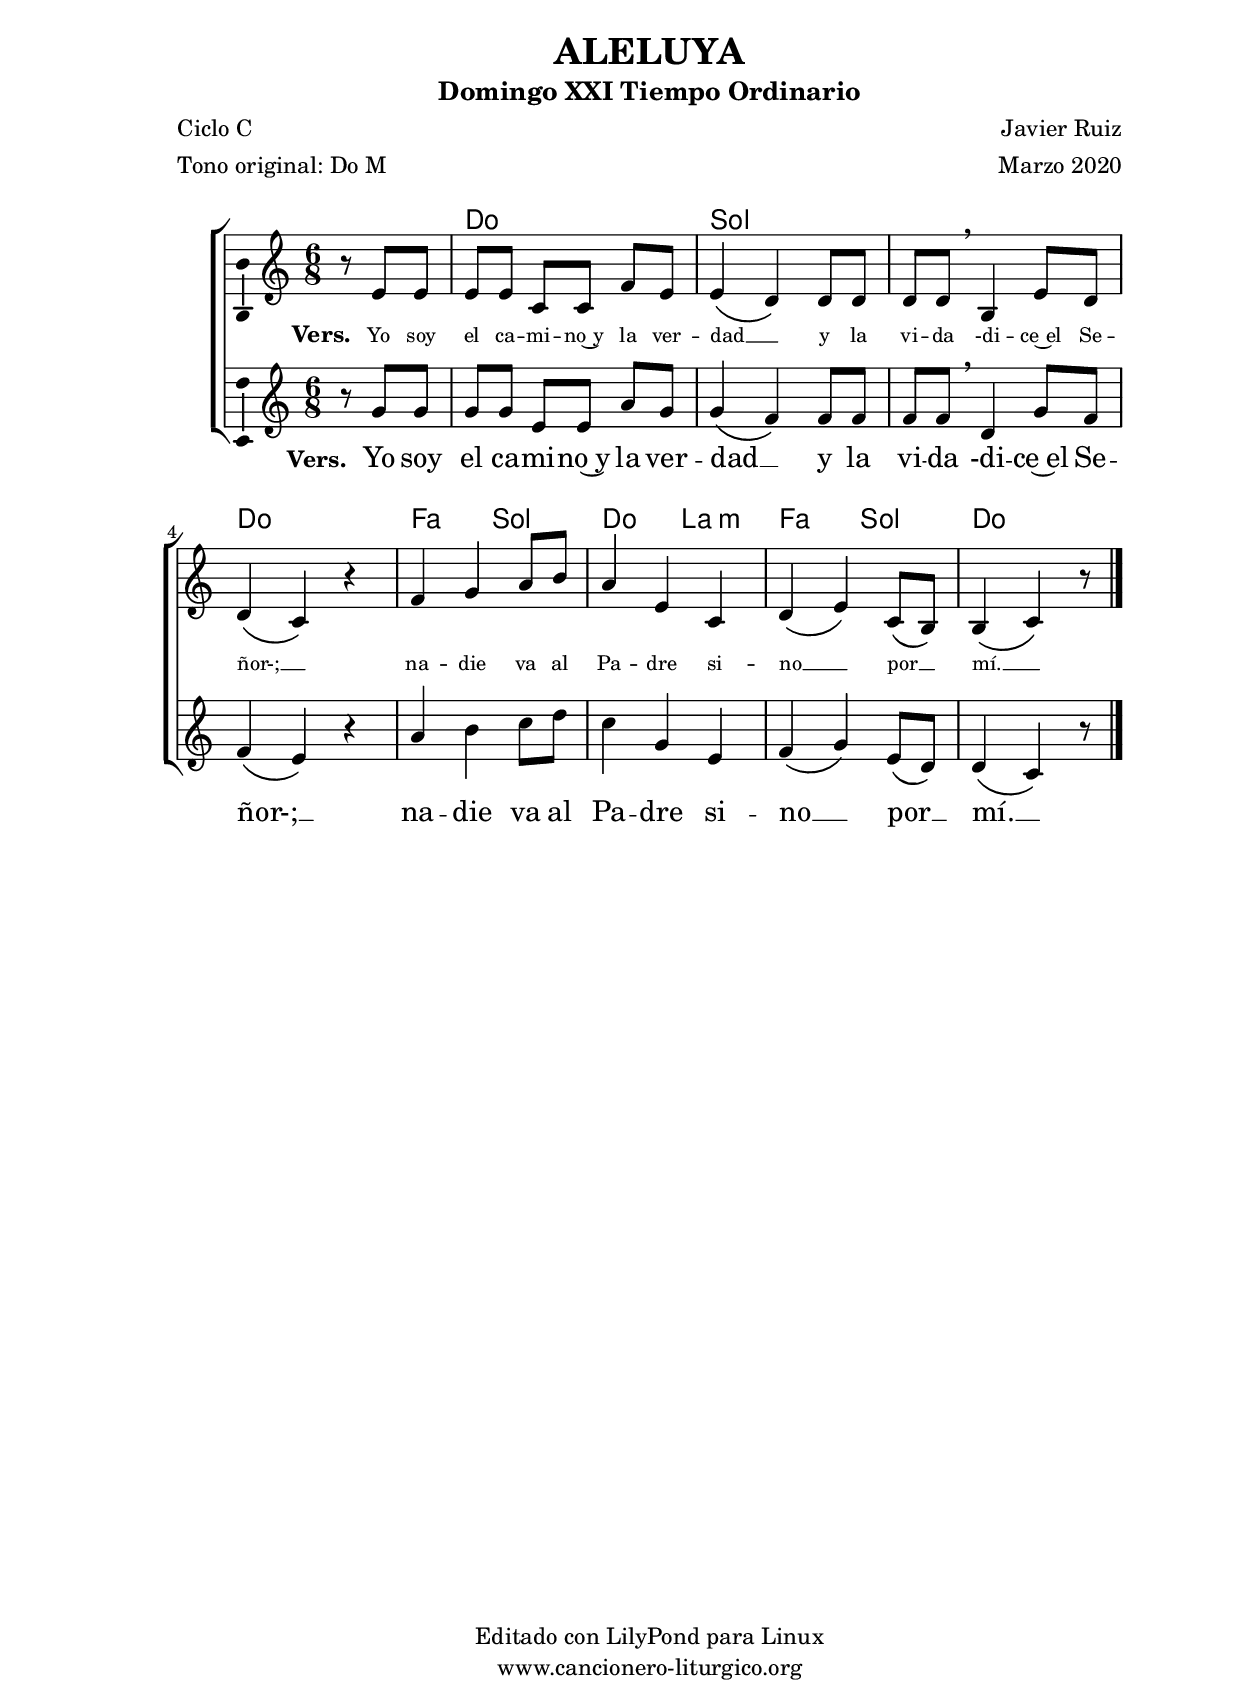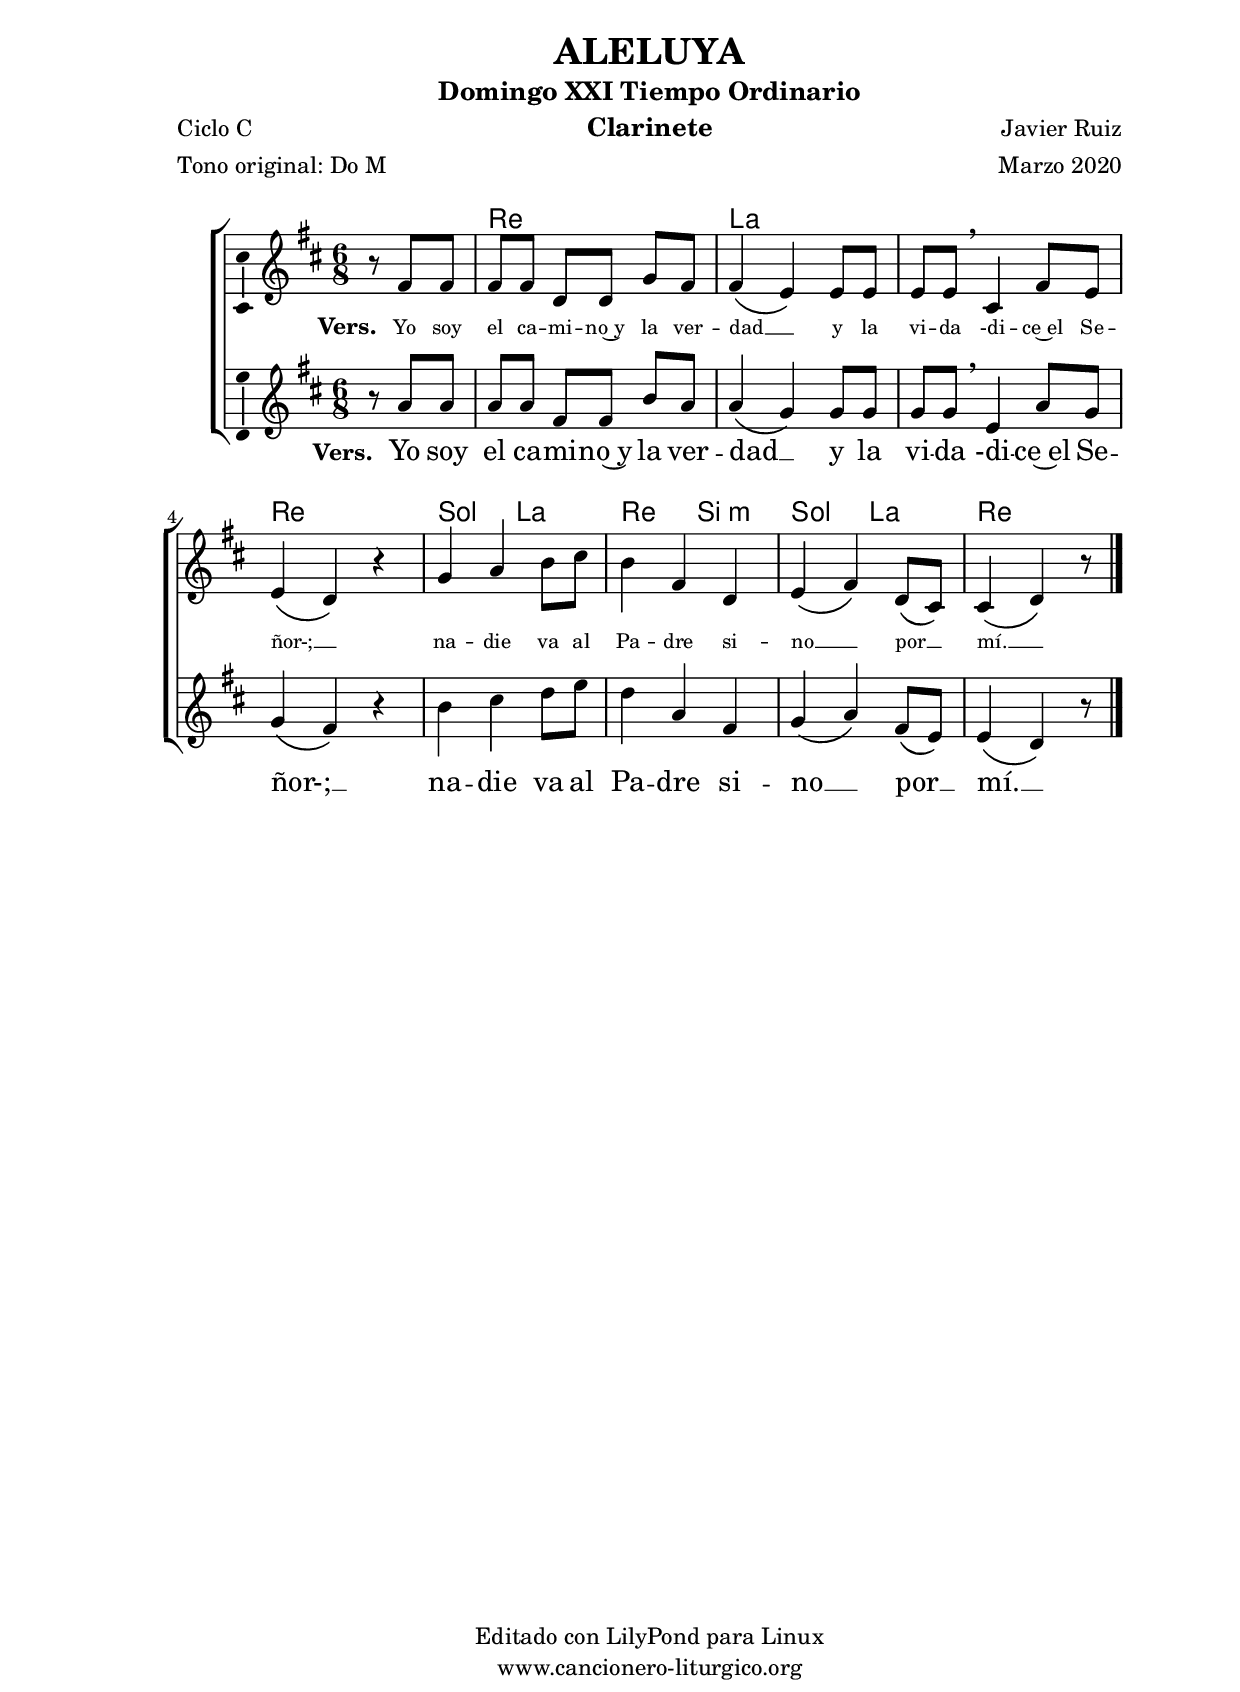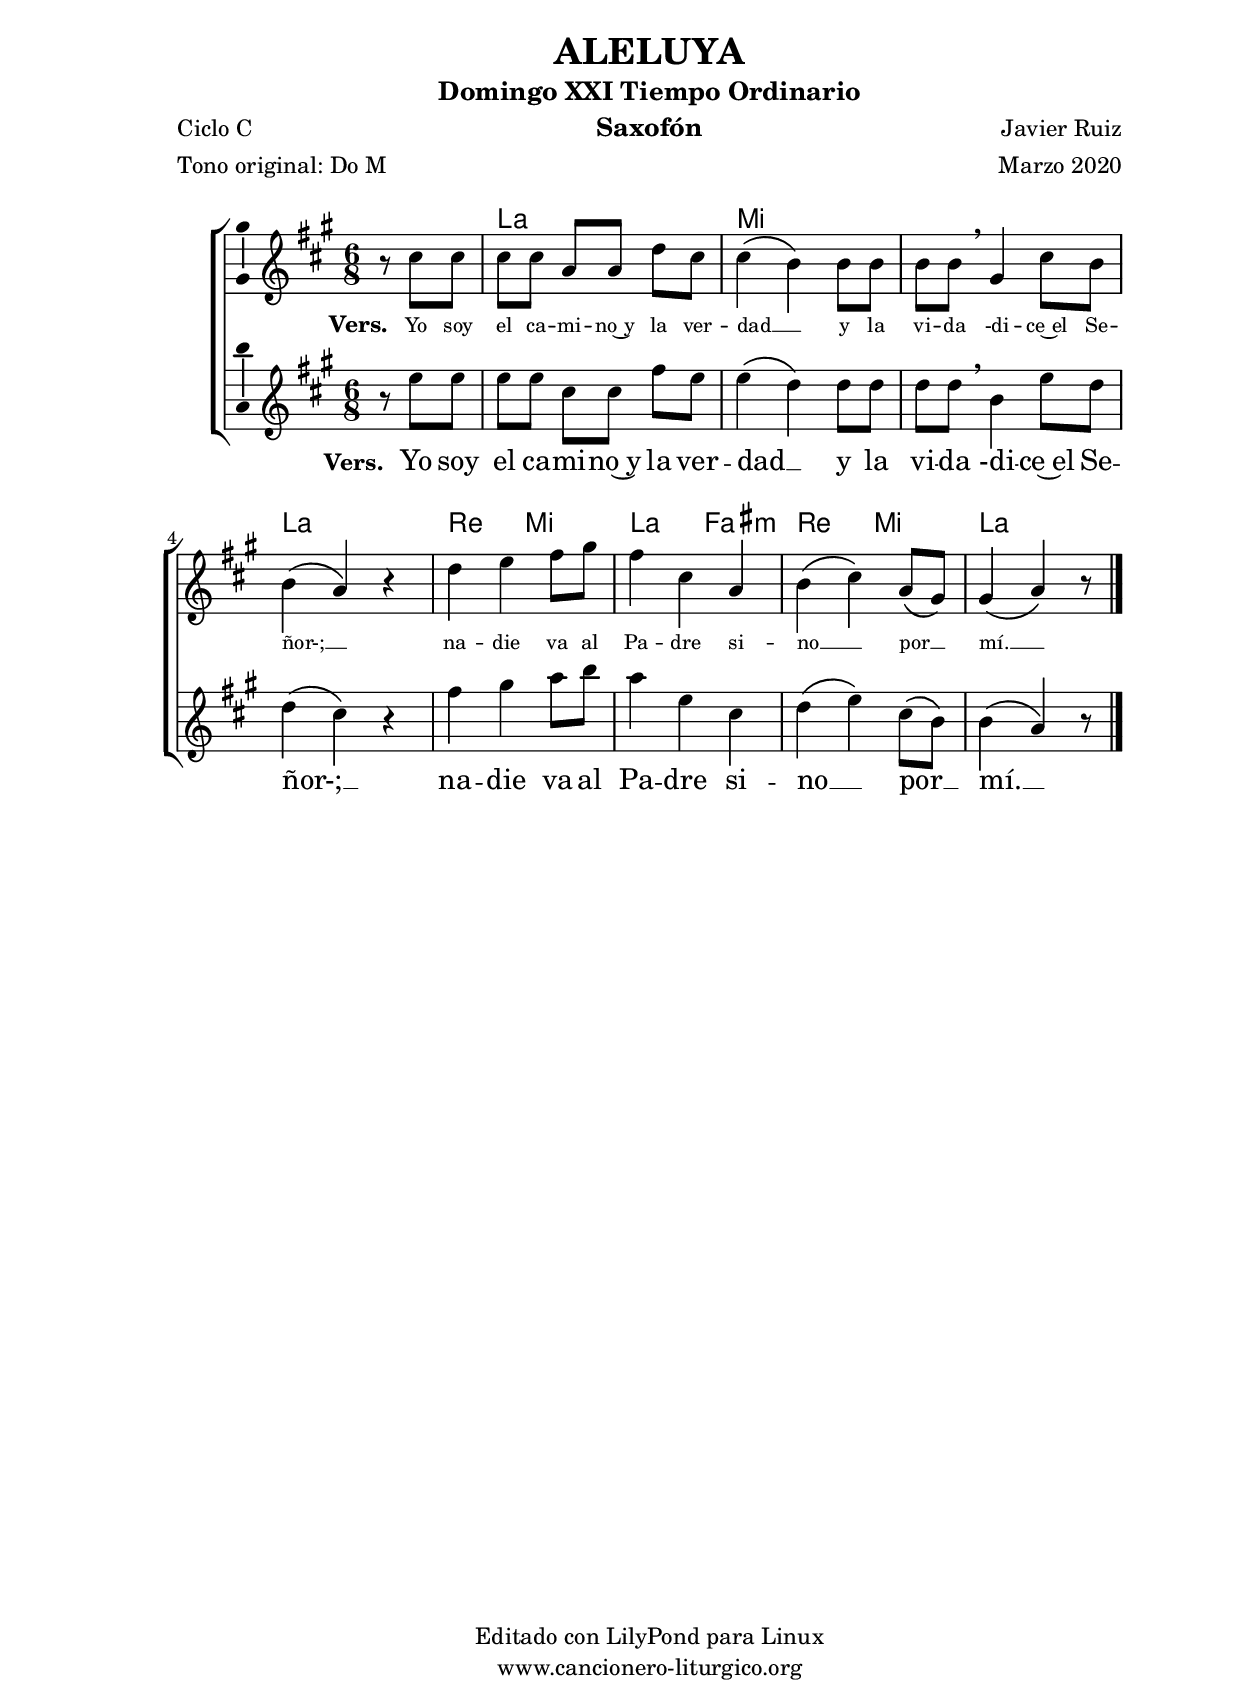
%
%para convertir .midi en .wav:
%timidity filename.midi -Ow -o finename.wav
%
%
%Para convertir de .wav a .mp3:
%lame -h -m j filename.wav
%
%
%para escuchar el midi:
%timidity nombrefichero.midi
%


%versión de lilypond para la que se ha escrito esta partitura:
\version "2.16.0"

	%Tamaño papel
	#(set-default-paper-size "a4")
	%Tamaño partitura
	#(set-global-staff-size 20)
	%No responde al pulsar sobre una nota
	#(ly:set-option 'point-and-click #f)

%parámetros del encabezamiento:
\header {
	title = "ALELUYA"
	subtitle = "Domingo XXI Tiempo Ordinario"
	composer = "Javier Ruiz"
	poet = "Ciclo C"
	meter = "Tono original: Do M"
	arranger = "Marzo 2020"
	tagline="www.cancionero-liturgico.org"
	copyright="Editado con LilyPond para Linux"
	tiempo = "Ordinario"
	usos = "Aleluya"
	letra = "Aleluya. Yo soy el camino y la verdad y la vida -dice el Señor-; nadie va al Padre sino por mí."
	}

%parámetros asociados al papel:
\paper  {
	oddHeaderMarkup = \markup {\fill-line { \on-the-fly #not-first-page \fromproperty #'header:title \on-the-fly #not-first-page \fromproperty #'header:composer }}
	evenHeaderMarkup = \markup {\fill-line { \fromproperty #'header:composer \fromproperty #'header:title }}
	#(set-paper-size "a4")
	print-page-number = ##f
	first-page-number = 1
	print-first-page-number = ##f
%	head-separation = 3.0 \cm
	top-margin = 1.5 \cm
%	top-margin = 2.0 \cm
%%%	bottom-margin = 0.5\cm
	bottom-margin = 0.2\cm
	left-margin = 3.0 \cm
	line-width = 16.0 \cm 
	indent = 8\mm
	interscoreline = 2.\mm
	between-system-space = 15\mm
%	para que las partituras no llenen la hoja:
	ragged-bottom = ##t
%	idem para la última hoja:
	ragged-last-bottom = ##f
%	para que las partituras llenen el ancho del papel:
	ragged-last = ##f
	after-title-space = 2.5 \cm
%page-count=2
system-count=2

	%Flexible Vertical Spacing
%	markup-markup-spacing =
%	#'((basic-distance . 15) (minimum-distance . 15) (padding . 3))
	markup-system-spacing =
	#'((basic-distance . 15) (minimum-distance . 15) (padding . 3))
	system-system-spacing =
	#'((basic-distance . 15) (minimum-distance . 15) (padding . 3))
	score-system-spacing =
	#'((basic-distance . 15) (minimum-distance . 15) (padding . 5))
%	top-system-spacing = % header
%	#'((basic-distance . 8) (minimum-distance . 0) (padding . 0))
%	top-markup-spacing =
%	#'((basic-distance . 20) (minimum-distance . 20) (padding . 0))
	last-bottom-spacing = % footer
	#'((basic-distance . 5) (minimum-distance . 5) (padding . 0))
%	score-markup-spacing =
%	#'((basic-distance . 16) (minimum-distance . 13) (padding . 0))

	}


%parámetros que afectan a toda la partitura:
global =  {
	%clave de sol (G):
	\clef G
	%armadura:
%	\transpose ees f
	\key c \major
	\tempo 4.=60
	\set Score.tempoHideNote = ##t
	}


acordes = {
	\italianChords
	\chordmode {
%	\transpose ees f
{

s4.
c4. c g g g g c c f g c a:m f g c c4

	}
	}
}


melodiatrompeta = 
%	\transpose ees f
{

	\relative c''{
	\time 6/8

\partial4.
r4.
r2.
r8 g16 a b c d4.
r2.
r8 c16 d e f g4.
r2.
r8 c,16 b a g a4.
r2.
r8 c16 d c b c4

}
	\bar "|."
	}


melodiatres = 
%	\transpose ees f
{

	\relative c'{
	\time 6/8

\partial4.
r8 e8 e
e8 e c8 [c] f8 e
e4 \(d4\) \noBeam d8 d
d8 d \breathe b4 e8 d
d4 \(c4\) r4
f4 g4 a8 b
a4 e4 c4
d4 \(e4\) c8 \(b\)
b4 \(c4\) r8

}

	\bar "|."
	}


melodiabajo = 
%	\transpose ees f
{

	%clave de fa (F):
	\clef F

	\relative c{
	\time 6/8

\partial4.
r4.
c4 c8 c4.
g4 g8 g4.
g4 g8 g4.
c4 c8 c4.
f4 f8 g4 g8
c,4 c8 a4 a8
f'4 f8 g4 g8
c,4 c8 c4

}

	\bar "|."
	}


melodia = 
%	\transpose ees f
{

	\relative c'{
	\time 6/8

\partial4.
r8 g'8 g
g8 [g] \noBeam e [e] a8 g
g4 \(f4\) f8 [f]
f8 [f] \breathe d4 g8 [f]
f4 \(e4\) r4
a4 b c8 [d]
c4 g4 e4
f4 \(g4\) e8 \(d\)
d4 \(c4\) r8

}

	\bar "|."
	}


texto = \lyricmode {
\set stanza =#"Vers. "
Yo soy el ca -- mi -- no~y la ver -- dad __ _ y la vi -- da -di -- ce~el Se -- ñor-; __ _
na -- die va al Pa -- dre si -- no __ _ por __ _ mí. __ _
	}

textotres = \lyricmode {
\override LyricText #'font-size = #-1
\set stanza =#"Vers. "
Yo soy el ca -- mi -- no~y la ver -- dad __ _ y la vi -- da -di -- ce~el Se -- ñor-; __ _
na -- die va al Pa -- dre si -- no __ _ por __ _ mí. __ _
	}


acordesStaff = \context ChordNames = acordesStaff <<
	\set chordChanges = ##t
	\acordes
	>>

voztrompetaStaff = \context Voice = voztrompetaStaff
<<
	\override Staff.StaffSymbol #'staff-space = #(magstep -0.35)
	\set Staff.midiInstrument = #"trumpet"
	\set Staff.midiMinimumVolume = #0.4
	\set Staff.midiMaximumVolume = #0.6
	\global
	\melodiatrompeta
	>>

voztresStaff = \context Voice = voztresStaff
\with {\consists "Ambitus_engraver"}
<<
%	\override Staff.StaffSymbol #'staff-space = #(magstep -0.35)
	\set Staff.midiInstrument = #"violin"
	\set Staff.midiMinimumVolume = #0.6
	\set Staff.midiMaximumVolume = #0.8
	\global
	\relative c' \melodiatres
	>>

vozStaff = \context Voice = vozStaff
\with {\consists "Ambitus_engraver"}
<<
%	\set Staff.instrumentName = ""
%	\set Staff.shortInstrumentName = ""
%	\set Staff.midiInstrument = #"clarinet"
%	\set Staff.midiInstrument = #"cello"
	\set Staff.midiInstrument = #"flute"
%	\set Staff.midiInstrument = #"electric guitar (jazz)"
%	\set Staff.midiInstrument = #"english horn"
%	\set Staff.midiInstrument = #"violin"
%	\set Staff.midiInstrument = #"glockenspiel"
	\set Staff.midiMinimumVolume = #0.8
	\set Staff.midiMaximumVolume = #1.0
	\global
	\melodia
	>>

vozbajoStaff = \context Voice = vozbajoStaff
<<
	\override Staff.StaffSymbol #'staff-space = #(magstep -0.35)
	\set Staff.midiInstrument = #"english horn"
	\set Staff.midiMinimumVolume = #0.6
	\set Staff.midiMaximumVolume = #0.8
	\global
	\melodiabajo
	>>

textoStaff = \context Lyrics = textoStaff <<
	\lyricsto vozStaff \texto
	>>

textotresStaff = \context Lyrics = textotresStaff <<
	\lyricsto voztresStaff \textotres
	>>


\book {
	\score {
		<<
		\context ChoirStaff {
%			\override StaffGroup.SystemStartBracket #'collapse-height = #1
%			\override Score.SystemStartBar #'collapse-height = #1
			<<
			\acordesStaff
%			\voztrompetaStaff
			\voztresStaff
			\textotresStaff
			\vozStaff
			\textoStaff
%			\vozbajoStaff
			>>
			}
		>>
		\layout {
	    		\context {
				\Lyrics
				\override LyricText #'font-size = #2
				}
	   		 \context {
				\Score
				\override StaffSymbol #'staff-space = #(magstep +3)
				}
			}
		}
	\score {
		\unfoldRepeats
		<<
		\context ChoirStaff {
			<<
			\acordesStaff
			\voztrompetaStaff
			\voztresStaff
			\vozStaff
			\vozbajoStaff
			>>
			}
		>>
		\midi {
	  		\context {
	  			\Score
				tempoWholesPerMinute = #(ly:make-moment 70 4)
				}
			}
		}
	}


%Partitura para clarinete
#(define output-suffix "C")
\book {
	\header{
		instrument = "Clarinete"
		}
	\score {
		<<
		\context ChoirStaff {
%			\override StaffGroup.SystemStartBracket #'collapse-height = #1
%			\override Score.SystemStartBar #'collapse-height = #1
\transpose c d
			<<
			\acordesStaff
%			\voztrompetaStaff
			\voztresStaff
			\textotresStaff
			\vozStaff
			\textoStaff
%			\vozbajoStaff
			>>
			}
		>>
		\layout {
	    		\context {
				\Lyrics
				\override LyricText #'font-size = #2
				}
	   		 \context {
				\Score
				\override StaffSymbol #'staff-space = #(magstep +3)
				}
			}
		}
	}


%Partitura para saxofón
#(define output-suffix "S")
\book {
	\header{
		instrument = "Saxofón"
		}
	\score {
		<<
		\context ChoirStaff {
%			\override StaffGroup.SystemStartBracket #'collapse-height = #1
%			\override Score.SystemStartBar #'collapse-height = #1
\transpose c a
			<<
			\acordesStaff
%			\voztrompetaStaff
			\voztresStaff
			\textotresStaff
			\vozStaff
			\textoStaff
%			\vozbajoStaff
			>>
			}
		>>
		\layout {
	    		\context {
				\Lyrics
				\override LyricText #'font-size = #2
				}
	   		 \context {
				\Score
				\override StaffSymbol #'staff-space = #(magstep +3)
				}
			}
		}
	}


